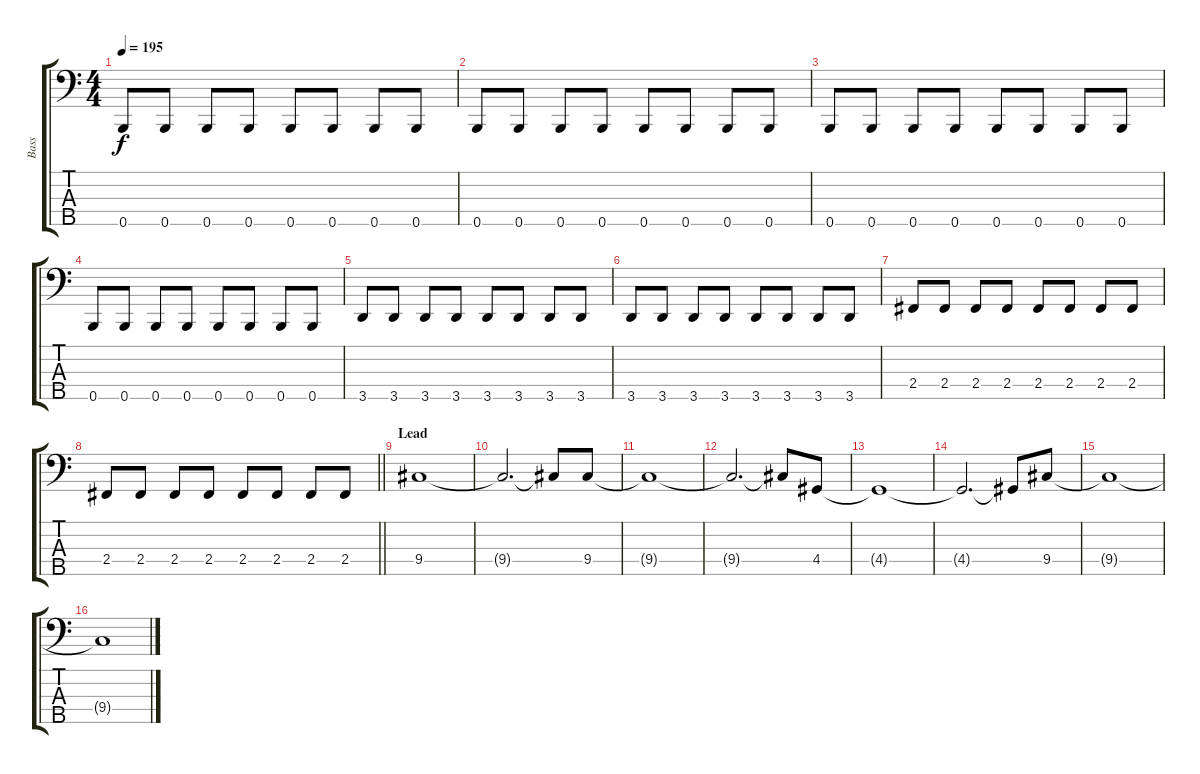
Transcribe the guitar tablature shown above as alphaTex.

\track ("Bass" "Bass") {instrument electricbasspick}
\staff {score tabs}
\tuning (G2 D2 A1 E1 B0) {hide}
\ts (4 4)
\tempo 195
\clef f4
\ks c
0.5.8{dy f} 0.5.8 0.5.8 0.5.8 0.5.8 0.5.8 0.5.8 0.5.8 |
0.5.8 0.5.8 0.5.8 0.5.8 0.5.8 0.5.8 0.5.8 0.5.8 |
0.5.8 0.5.8 0.5.8 0.5.8 0.5.8 0.5.8 0.5.8 0.5.8 |
0.5.8 0.5.8 0.5.8 0.5.8 0.5.8 0.5.8 0.5.8 0.5.8 |
3.5.8 3.5.8 3.5.8 3.5.8 3.5.8 3.5.8 3.5.8 3.5.8 |
3.5.8 3.5.8 3.5.8 3.5.8 3.5.8 3.5.8 3.5.8 3.5.8 |
2.4.8 2.4.8 2.4.8 2.4.8 2.4.8 2.4.8 2.4.8 2.4.8 |
\barLineRight lightlight
2.4.8 2.4.8 2.4.8 2.4.8 2.4.8 2.4.8 2.4.8 2.4.8 |
\section ("" "Lead")
9.4.1 |
9.4{t}.2{d} 9.4{t}.8 9.4.8 |
9.4{t}.1 |
9.4{t}.2{d} 9.4{t}.8 4.4.8 |
4.4{t}.1 |
4.4{t}.2{d} 4.4{t}.8 9.4.8 |
9.4{t}.1 |
9.4{t}.1
